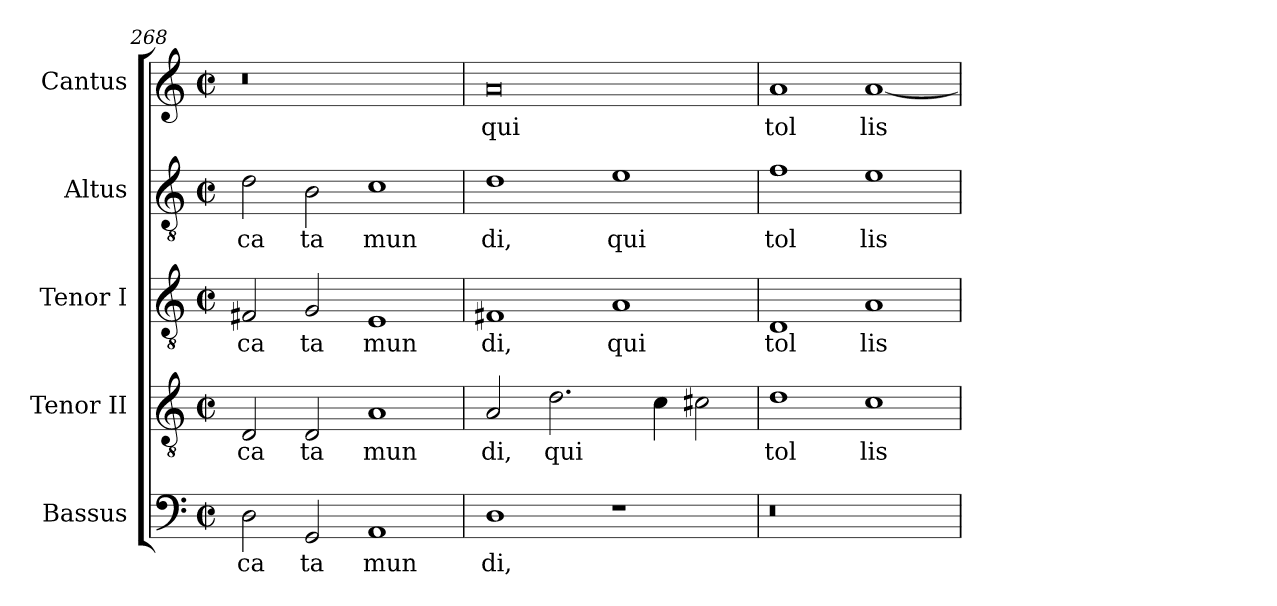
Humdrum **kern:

**kern	**text	**kern	**text	**kern	**text	**kern	**text	**kern	**text
*part5	*part5	*part4	*part4	*part3	*part3	*part2	*part2	*part1	*part1
*staff5	*staff5	*staff4	*staff4	*staff3	*staff3	*staff2	*staff2	*staff1	*staff1
*I"Bassus	*	*I"Tenor II	*	*I"Tenor I	*	*I"Altus	*	*I"Cantus	*
*I'B	*	*I'T II	*	*I'T I	*	*I'A	*	*I'C	*
*clefF4	*	*clefGv2	*	*clefGv2	*	*clefGv2	*	*clefG2	*
*k[]	*	*k[]	*	*k[]	*	*k[]	*	*k[]	*
*C:	*	*C:	*	*C:	*	*C:	*	*C:	*
*M2/2	*	*M2/2	*	*M2/2	*	*M2/2	*	*M2/2	*
*met(c|)	*	*met(c|)	*	*met(c|)	*	*met(c|)	*	*met(c|)	*
=268	=268	=268	=268	=268	=268	=268	=268	=268	=268
!	!LO:LY:b:cj	!	!LO:LY:b:cj	!	!LO:LY:b:cj	!	!LO:LY:b:cj	!	!
2D\	ca	2D/	ca	2F#X/	ca	2d\	ca	0r	.
!	!LO:LY:b:cj	!	!LO:LY:b:cj	!	!LO:LY:b:cj	!	!LO:LY:b:cj	!	!
2GG/	ta	2D/	ta	2G/	ta	2B\	ta	.	.
!	!LO:LY:b:cj	!	!LO:LY:b:cj	!	!LO:LY:b:cj	!	!LO:LY:b:cj	!	!
1AA	mun	1A	mun	1E	mun	1c	mun	.	.
=269	=269	=269	=269	=269	=269	=269	=269	=269	=269
!	!LO:LY:b:cj	!	!LO:LY:b:cj	!	!LO:LY:b:cj	!	!LO:LY:b:cj	!	!LO:LY:b:cj
1D	di,	2A/	di,	1F#X	di,	1d	di,	0a	qui
!	!	!	!LO:LY:b:cj	!	!	!	!	!	!
.	.	2.d\	qui	.	.	.	.	.	.
!	!	!	!	!	!LO:LY:b:cj	!	!LO:LY:b:cj	!	!
1r	.	.	.	1A	qui	1e	qui	.	.
!	!	!	!LO:LY:b:cj	!	!	!	!	!	!
.	.	4c\	.	.	.	.	.	.	.
!	!	!	!LO:LY:b:cj	!	!	!	!	!	!
.	.	2c#X\	.	.	.	.	.	.	.
=270	=270	=270	=270	=270	=270	=270	=270	=270	=270
!	!	!	!LO:LY:b:cj	!	!LO:LY:b:cj	!	!LO:LY:b:cj	!	!LO:LY:b:cj
0r	.	1d	tol	1D	tol	1f	tol	1a	tol
!	!	!	!LO:LY:b:cj	!	!LO:LY:b:cj	!	!LO:LY:b:cj	!	!LO:LY:b:cj
.	.	1c	lis	1A	lis	1e	lis	[<1a	lis
=	=	=	=	=	=	=	=	=	=
*-	*-	*-	*-	*-	*-	*-	*-	*-	*-
